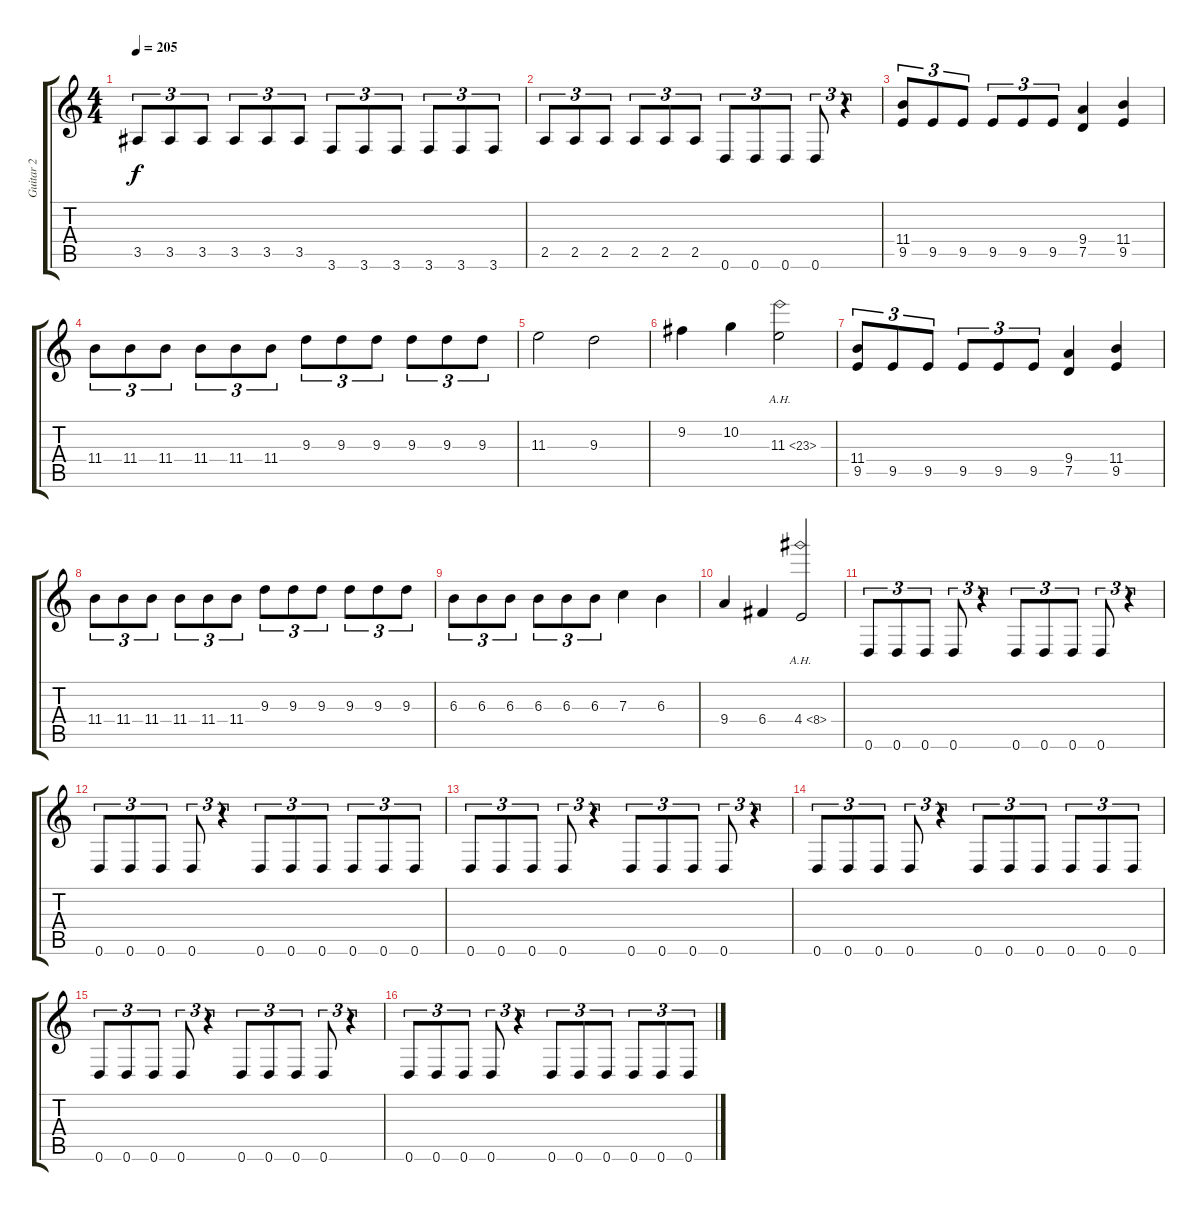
\track ("Guitar 2" "Guitar 2") {instrument distortionguitar}
\staff {score tabs}
\tuning (D4 A3 F3 C3 G2 D2) {hide}
\ts (4 4)
\tempo 205
\clef g2
\ks c
3.5.8{tu (3 2) dy f} 3.5.8{tu (3 2)} 3.5.8{tu (3 2)} 3.5.8{tu (3 2)} 3.5.8{tu (3 2)} 3.5.8{tu (3 2)} 3.6.8{tu (3 2)} 3.6.8{tu (3 2)} 3.6.8{tu (3 2)} 3.6.8{tu (3 2)} 3.6.8{tu (3 2)} 3.6.8{tu (3 2)} |
2.5.8{tu (3 2)} 2.5.8{tu (3 2)} 2.5.8{tu (3 2)} 2.5.8{tu (3 2)} 2.5.8{tu (3 2)} 2.5.8{tu (3 2)} 0.6.8{tu (3 2)} 0.6.8{tu (3 2)} 0.6.8{tu (3 2)} 0.6.8{tu (3 2)} r.4{tu (3 2)} |
(11.4 9.5).8{tu (3 2)} 9.5.8{tu (3 2)} 9.5.8{tu (3 2)} 9.5.8{tu (3 2)} 9.5.8{tu (3 2)} 9.5.8{tu (3 2)} (9.4 7.5).4 (11.4 9.5).4 |
11.4.8{tu (3 2)} 11.4.8{tu (3 2)} 11.4.8{tu (3 2)} 11.4.8{tu (3 2)} 11.4.8{tu (3 2)} 11.4.8{tu (3 2)} 9.3.8{tu (3 2)} 9.3.8{tu (3 2)} 9.3.8{tu (3 2)} 9.3.8{tu (3 2)} 9.3.8{tu (3 2)} 9.3.8{tu (3 2)} |
11.3.2 9.3.2 |
9.2.4 10.2.4 11.3{ah 12}.2 |
(11.4 9.5).8{tu (3 2)} 9.5.8{tu (3 2)} 9.5.8{tu (3 2)} 9.5.8{tu (3 2)} 9.5.8{tu (3 2)} 9.5.8{tu (3 2)} (9.4 7.5).4 (11.4 9.5).4 |
11.4.8{tu (3 2)} 11.4.8{tu (3 2)} 11.4.8{tu (3 2)} 11.4.8{tu (3 2)} 11.4.8{tu (3 2)} 11.4.8{tu (3 2)} 9.3.8{tu (3 2)} 9.3.8{tu (3 2)} 9.3.8{tu (3 2)} 9.3.8{tu (3 2)} 9.3.8{tu (3 2)} 9.3.8{tu (3 2)} |
6.3.8{tu (3 2)} 6.3.8{tu (3 2)} 6.3.8{tu (3 2)} 6.3.8{tu (3 2)} 6.3.8{tu (3 2)} 6.3.8{tu (3 2)} 7.3.4 6.3.4 |
9.4.4 6.4.4 4.4{ah 4}.2 |
0.6.8{tu (3 2)} 0.6.8{tu (3 2)} 0.6.8{tu (3 2)} 0.6.8{tu (3 2)} r.4{tu (3 2)} 0.6.8{tu (3 2)} 0.6.8{tu (3 2)} 0.6.8{tu (3 2)} 0.6.8{tu (3 2)} r.4{tu (3 2)} |
0.6.8{tu (3 2)} 0.6.8{tu (3 2)} 0.6.8{tu (3 2)} 0.6.8{tu (3 2)} r.4{tu (3 2)} 0.6.8{tu (3 2)} 0.6.8{tu (3 2)} 0.6.8{tu (3 2)} 0.6.8{tu (3 2)} 0.6.8{tu (3 2)} 0.6.8{tu (3 2)} |
0.6.8{tu (3 2)} 0.6.8{tu (3 2)} 0.6.8{tu (3 2)} 0.6.8{tu (3 2)} r.4{tu (3 2)} 0.6.8{tu (3 2)} 0.6.8{tu (3 2)} 0.6.8{tu (3 2)} 0.6.8{tu (3 2)} r.4{tu (3 2)} |
0.6.8{tu (3 2)} 0.6.8{tu (3 2)} 0.6.8{tu (3 2)} 0.6.8{tu (3 2)} r.4{tu (3 2)} 0.6.8{tu (3 2)} 0.6.8{tu (3 2)} 0.6.8{tu (3 2)} 0.6.8{tu (3 2)} 0.6.8{tu (3 2)} 0.6.8{tu (3 2)} |
0.6.8{tu (3 2)} 0.6.8{tu (3 2)} 0.6.8{tu (3 2)} 0.6.8{tu (3 2)} r.4{tu (3 2)} 0.6.8{tu (3 2)} 0.6.8{tu (3 2)} 0.6.8{tu (3 2)} 0.6.8{tu (3 2)} r.4{tu (3 2)} |
0.6.8{tu (3 2)} 0.6.8{tu (3 2)} 0.6.8{tu (3 2)} 0.6.8{tu (3 2)} r.4{tu (3 2)} 0.6.8{tu (3 2)} 0.6.8{tu (3 2)} 0.6.8{tu (3 2)} 0.6.8{tu (3 2)} 0.6.8{tu (3 2)} 0.6.8{tu (3 2)}
